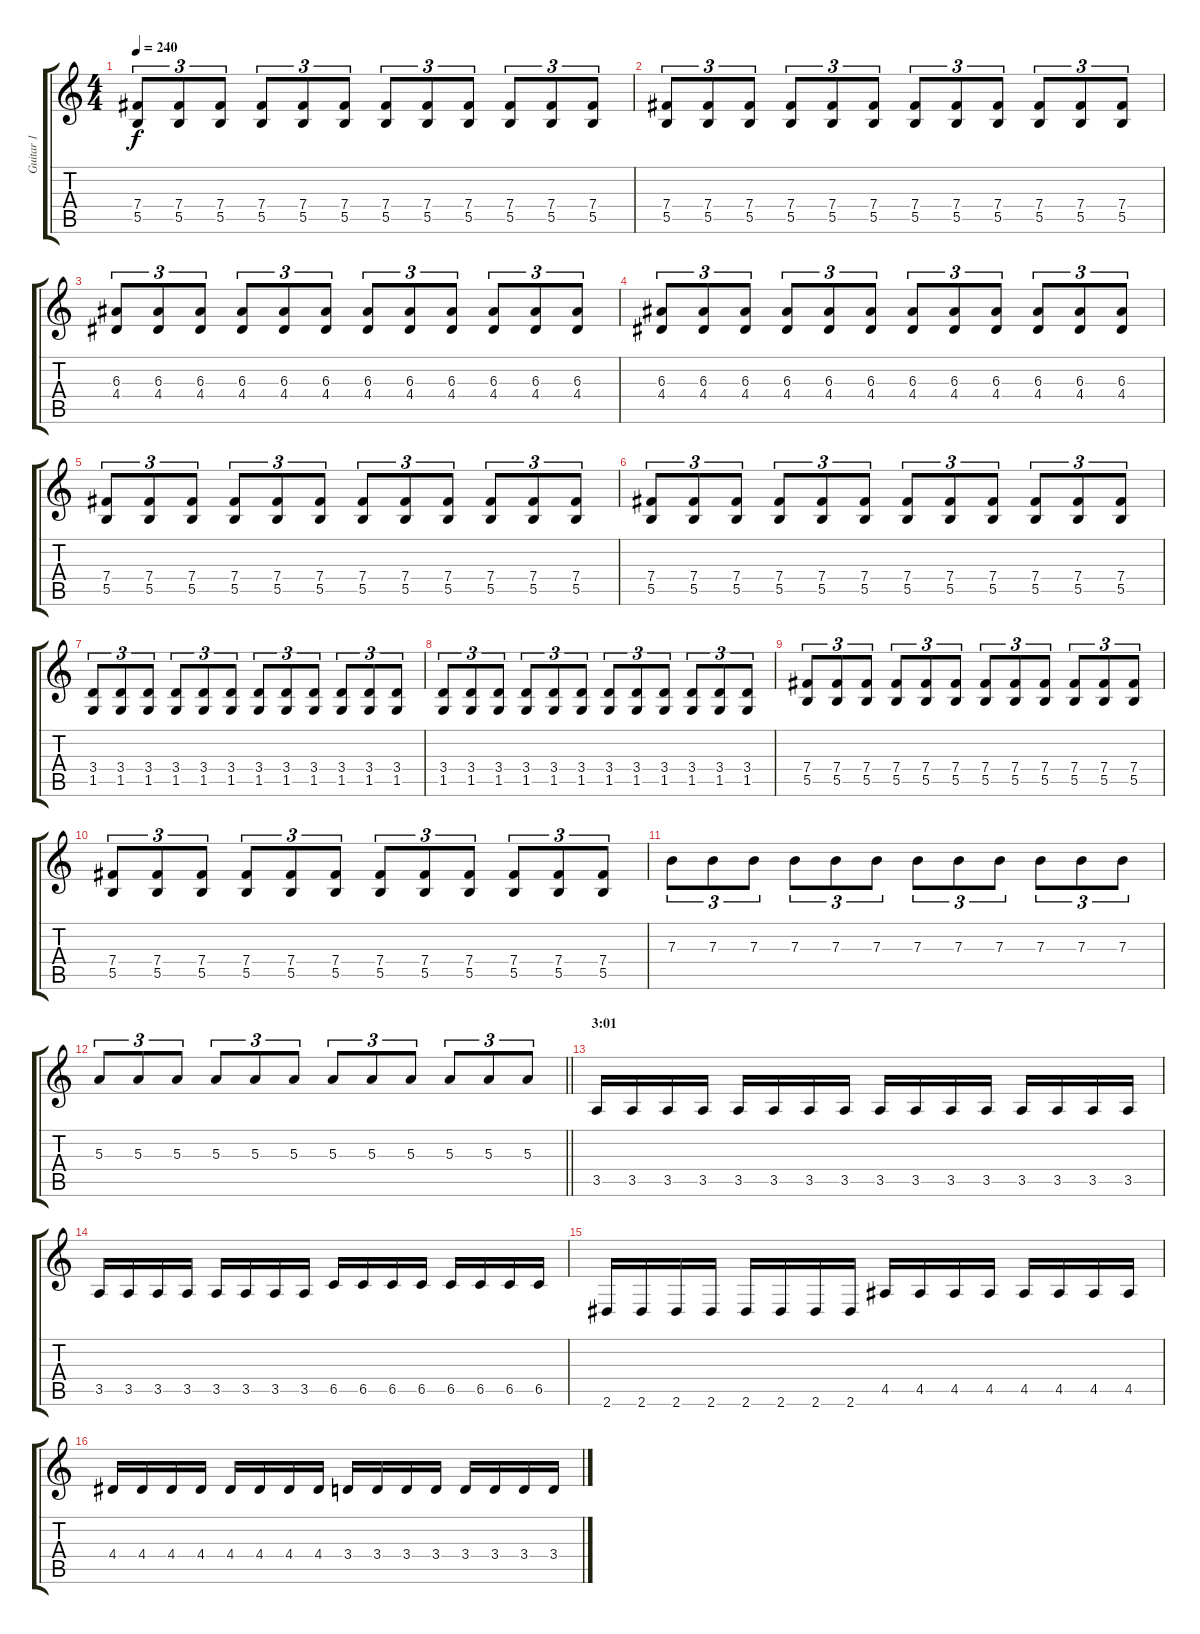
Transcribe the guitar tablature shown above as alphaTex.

\track ("Guitar 1" "Guitar 1") {instrument distortionguitar}
\staff {score tabs}
\tuning (Db4 Ab3 E3 B2 Gb2 Db2) {hide}
\ts (4 4)
\tempo 240
\clef g2
\ks c
(7.4 5.5).8{tu (3 2) dy f} (7.4 5.5).8{tu (3 2)} (7.4 5.5).8{tu (3 2)} (7.4 5.5).8{tu (3 2)} (7.4 5.5).8{tu (3 2)} (7.4 5.5).8{tu (3 2)} (7.4 5.5).8{tu (3 2)} (7.4 5.5).8{tu (3 2)} (7.4 5.5).8{tu (3 2)} (7.4 5.5).8{tu (3 2)} (7.4 5.5).8{tu (3 2)} (7.4 5.5).8{tu (3 2)} |
(7.4 5.5).8{tu (3 2)} (7.4 5.5).8{tu (3 2)} (7.4 5.5).8{tu (3 2)} (7.4 5.5).8{tu (3 2)} (7.4 5.5).8{tu (3 2)} (7.4 5.5).8{tu (3 2)} (7.4 5.5).8{tu (3 2)} (7.4 5.5).8{tu (3 2)} (7.4 5.5).8{tu (3 2)} (7.4 5.5).8{tu (3 2)} (7.4 5.5).8{tu (3 2)} (7.4 5.5).8{tu (3 2)} |
(6.3 4.4).8{tu (3 2)} (6.3 4.4).8{tu (3 2)} (6.3 4.4).8{tu (3 2)} (6.3 4.4).8{tu (3 2)} (6.3 4.4).8{tu (3 2)} (6.3 4.4).8{tu (3 2)} (6.3 4.4).8{tu (3 2)} (6.3 4.4).8{tu (3 2)} (6.3 4.4).8{tu (3 2)} (6.3 4.4).8{tu (3 2)} (6.3 4.4).8{tu (3 2)} (6.3 4.4).8{tu (3 2)} |
(6.3 4.4).8{tu (3 2)} (6.3 4.4).8{tu (3 2)} (6.3 4.4).8{tu (3 2)} (6.3 4.4).8{tu (3 2)} (6.3 4.4).8{tu (3 2)} (6.3 4.4).8{tu (3 2)} (6.3 4.4).8{tu (3 2)} (6.3 4.4).8{tu (3 2)} (6.3 4.4).8{tu (3 2)} (6.3 4.4).8{tu (3 2)} (6.3 4.4).8{tu (3 2)} (6.3 4.4).8{tu (3 2)} |
(7.4 5.5).8{tu (3 2)} (7.4 5.5).8{tu (3 2)} (7.4 5.5).8{tu (3 2)} (7.4 5.5).8{tu (3 2)} (7.4 5.5).8{tu (3 2)} (7.4 5.5).8{tu (3 2)} (7.4 5.5).8{tu (3 2)} (7.4 5.5).8{tu (3 2)} (7.4 5.5).8{tu (3 2)} (7.4 5.5).8{tu (3 2)} (7.4 5.5).8{tu (3 2)} (7.4 5.5).8{tu (3 2)} |
(7.4 5.5).8{tu (3 2)} (7.4 5.5).8{tu (3 2)} (7.4 5.5).8{tu (3 2)} (7.4 5.5).8{tu (3 2)} (7.4 5.5).8{tu (3 2)} (7.4 5.5).8{tu (3 2)} (7.4 5.5).8{tu (3 2)} (7.4 5.5).8{tu (3 2)} (7.4 5.5).8{tu (3 2)} (7.4 5.5).8{tu (3 2)} (7.4 5.5).8{tu (3 2)} (7.4 5.5).8{tu (3 2)} |
(3.4 1.5).8{tu (3 2)} (3.4 1.5).8{tu (3 2)} (3.4 1.5).8{tu (3 2)} (3.4 1.5).8{tu (3 2)} (3.4 1.5).8{tu (3 2)} (3.4 1.5).8{tu (3 2)} (3.4 1.5).8{tu (3 2)} (3.4 1.5).8{tu (3 2)} (3.4 1.5).8{tu (3 2)} (3.4 1.5).8{tu (3 2)} (3.4 1.5).8{tu (3 2)} (3.4 1.5).8{tu (3 2)} |
(3.4 1.5).8{tu (3 2)} (3.4 1.5).8{tu (3 2)} (3.4 1.5).8{tu (3 2)} (3.4 1.5).8{tu (3 2)} (3.4 1.5).8{tu (3 2)} (3.4 1.5).8{tu (3 2)} (3.4 1.5).8{tu (3 2)} (3.4 1.5).8{tu (3 2)} (3.4 1.5).8{tu (3 2)} (3.4 1.5).8{tu (3 2)} (3.4 1.5).8{tu (3 2)} (3.4 1.5).8{tu (3 2)} |
(7.4 5.5).8{tu (3 2)} (7.4 5.5).8{tu (3 2)} (7.4 5.5).8{tu (3 2)} (7.4 5.5).8{tu (3 2)} (7.4 5.5).8{tu (3 2)} (7.4 5.5).8{tu (3 2)} (7.4 5.5).8{tu (3 2)} (7.4 5.5).8{tu (3 2)} (7.4 5.5).8{tu (3 2)} (7.4 5.5).8{tu (3 2)} (7.4 5.5).8{tu (3 2)} (7.4 5.5).8{tu (3 2)} |
(7.4 5.5).8{tu (3 2)} (7.4 5.5).8{tu (3 2)} (7.4 5.5).8{tu (3 2)} (7.4 5.5).8{tu (3 2)} (7.4 5.5).8{tu (3 2)} (7.4 5.5).8{tu (3 2)} (7.4 5.5).8{tu (3 2)} (7.4 5.5).8{tu (3 2)} (7.4 5.5).8{tu (3 2)} (7.4 5.5).8{tu (3 2)} (7.4 5.5).8{tu (3 2)} (7.4 5.5).8{tu (3 2)} |
7.3.8{tu (3 2)} 7.3.8{tu (3 2)} 7.3.8{tu (3 2)} 7.3.8{tu (3 2)} 7.3.8{tu (3 2)} 7.3.8{tu (3 2)} 7.3.8{tu (3 2)} 7.3.8{tu (3 2)} 7.3.8{tu (3 2)} 7.3.8{tu (3 2)} 7.3.8{tu (3 2)} 7.3.8{tu (3 2)} |
\barLineRight lightlight
5.3.8{tu (3 2)} 5.3.8{tu (3 2)} 5.3.8{tu (3 2)} 5.3.8{tu (3 2)} 5.3.8{tu (3 2)} 5.3.8{tu (3 2)} 5.3.8{tu (3 2)} 5.3.8{tu (3 2)} 5.3.8{tu (3 2)} 5.3.8{tu (3 2)} 5.3.8{tu (3 2)} 5.3.8{tu (3 2)} |
\section ("" "3:01")
3.5.16 3.5.16 3.5.16 3.5.16 3.5.16 3.5.16 3.5.16 3.5.16 3.5.16 3.5.16 3.5.16 3.5.16 3.5.16 3.5.16 3.5.16 3.5.16 |
3.5.16 3.5.16 3.5.16 3.5.16 3.5.16 3.5.16 3.5.16 3.5.16 6.5.16 6.5.16 6.5.16 6.5.16 6.5.16 6.5.16 6.5.16 6.5.16 |
2.6.16 2.6.16 2.6.16 2.6.16 2.6.16 2.6.16 2.6.16 2.6.16 4.5.16 4.5.16 4.5.16 4.5.16 4.5.16 4.5.16 4.5.16 4.5.16 |
4.4.16 4.4.16 4.4.16 4.4.16 4.4.16 4.4.16 4.4.16 4.4.16 3.4.16 3.4.16 3.4.16 3.4.16 3.4.16 3.4.16 3.4.16 3.4.16
